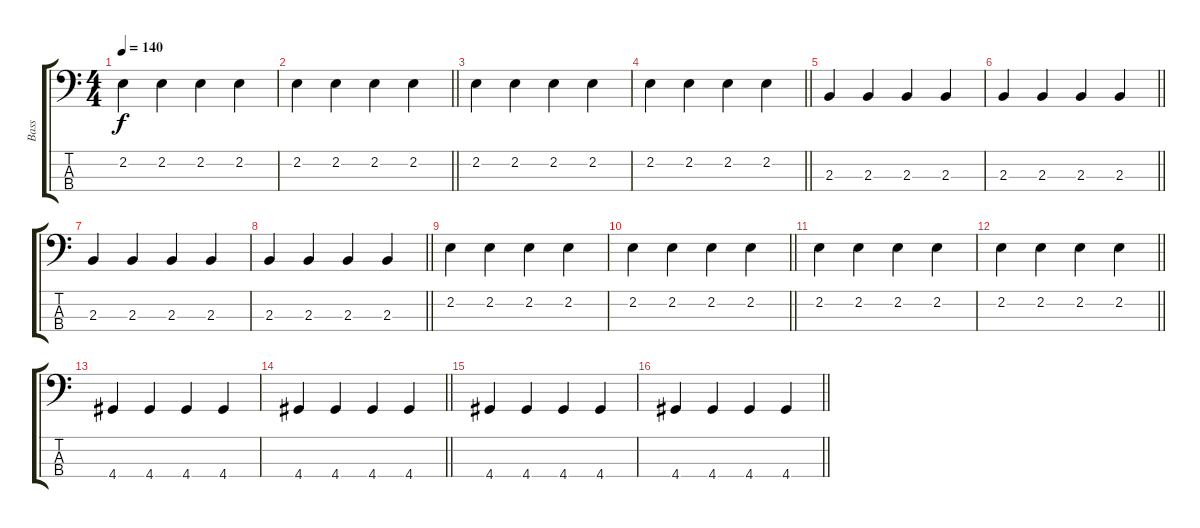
\track ("Bass" "Bass") {instrument electricbassfinger}
\staff {score tabs}
\tuning (G2 D2 A1 E1) {hide}
\ts (4 4)
\tempo 140
\clef f4
\ks c
2.2.4{dy f} 2.2.4 2.2.4 2.2.4 |
\barLineRight lightlight
2.2.4 2.2.4 2.2.4 2.2.4 |
2.2.4 2.2.4 2.2.4 2.2.4 |
\barLineRight lightlight
2.2.4 2.2.4 2.2.4 2.2.4 |
2.3.4 2.3.4 2.3.4 2.3.4 |
\barLineRight lightlight
2.3.4 2.3.4 2.3.4 2.3.4 |
2.3.4 2.3.4 2.3.4 2.3.4 |
\barLineRight lightlight
2.3.4 2.3.4 2.3.4 2.3.4 |
2.2.4 2.2.4 2.2.4 2.2.4 |
\barLineRight lightlight
2.2.4 2.2.4 2.2.4 2.2.4 |
2.2.4 2.2.4 2.2.4 2.2.4 |
\barLineRight lightlight
2.2.4 2.2.4 2.2.4 2.2.4 |
4.4.4 4.4.4 4.4.4 4.4.4 |
\barLineRight lightlight
4.4.4 4.4.4 4.4.4 4.4.4 |
4.4.4 4.4.4 4.4.4 4.4.4 |
\barLineRight lightlight
4.4.4 4.4.4 4.4.4 4.4.4
